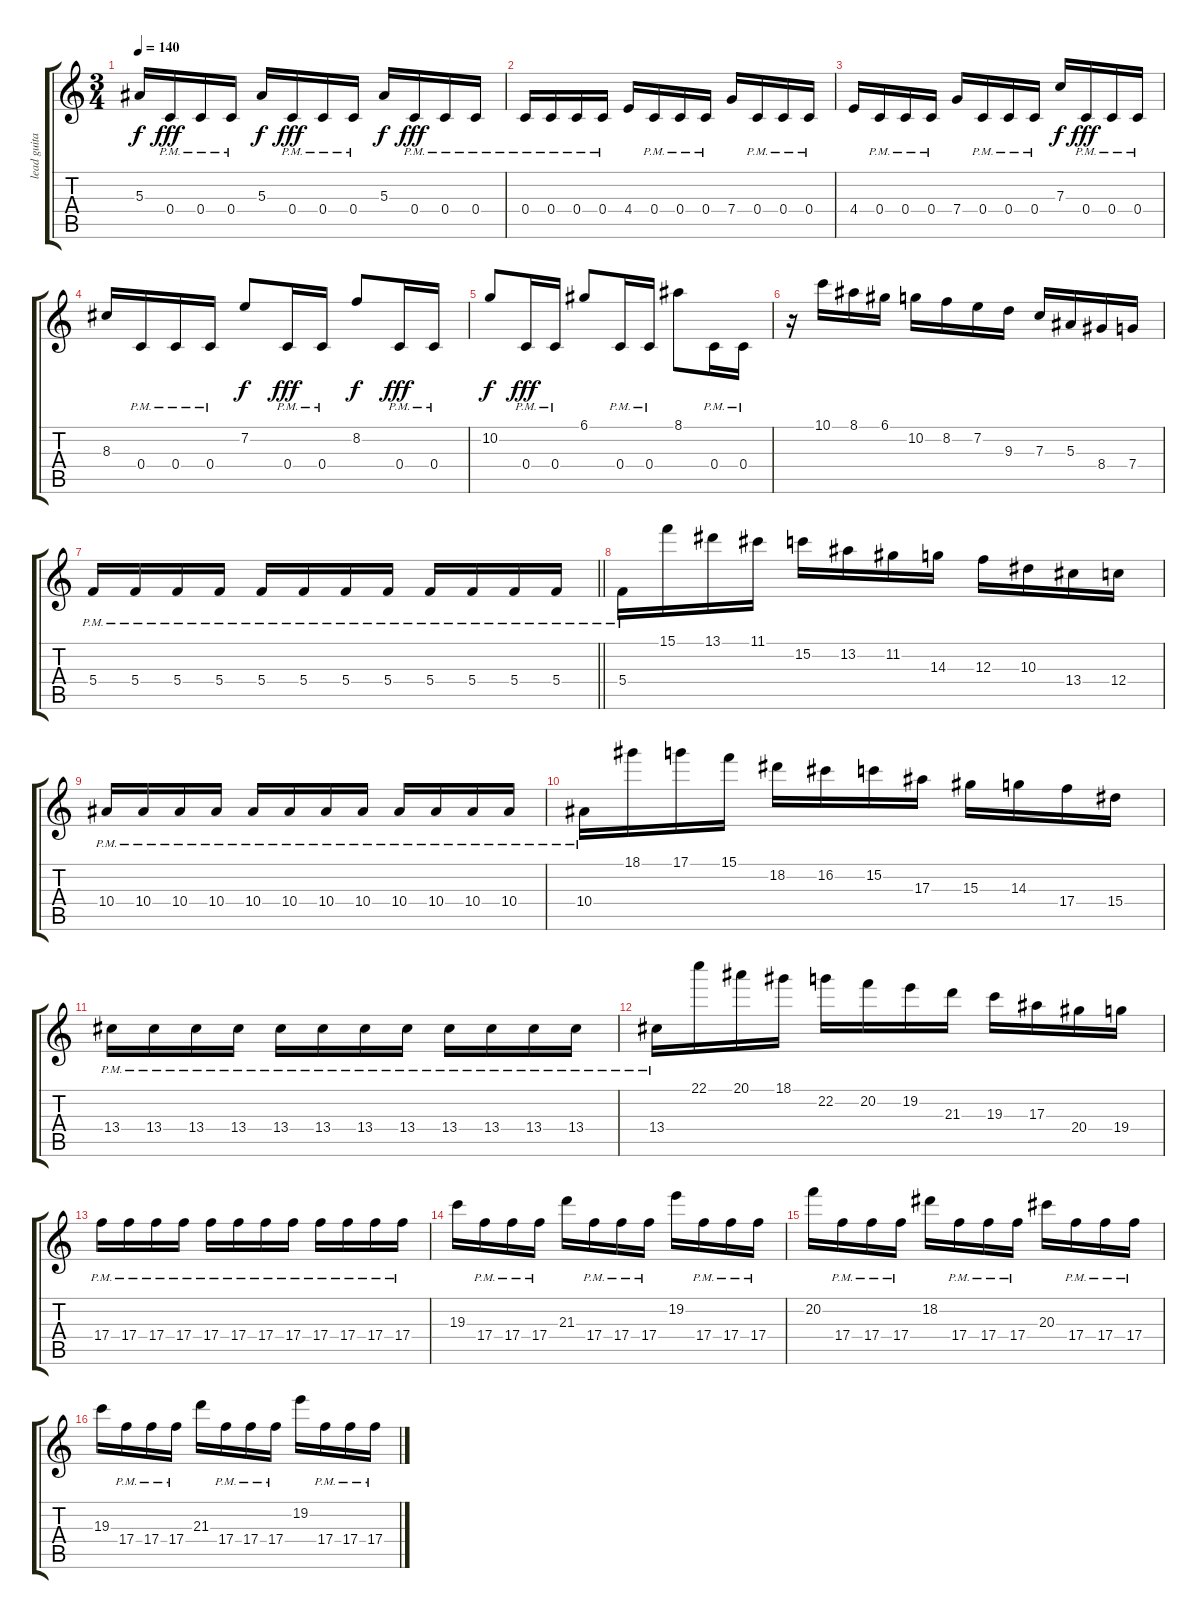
\track ("lead guitar" "lead guita") {instrument distortionguitar}
\staff {score tabs}
\tuning (D4 A3 F3 C3 G2 C2) {hide}
\ts (3 4)
\tempo 140
\clef g2
\ks c
5.3.16{dy f} 0.4{pm}.16{dy fff} 0.4{pm}.16 0.4{pm}.16 5.3.16{dy f} 0.4{pm}.16{dy fff} 0.4{pm}.16 0.4{pm}.16 5.3.16{dy f} 0.4{pm}.16{dy fff} 0.4{pm}.16 0.4{pm}.16 |
0.4{pm}.16 0.4{pm}.16 0.4{pm}.16 0.4{pm}.16 4.4.16 0.4{pm}.16 0.4{pm}.16 0.4{pm}.16 7.4.16 0.4{pm}.16 0.4{pm}.16 0.4{pm}.16 |
4.4.16 0.4{pm}.16 0.4{pm}.16 0.4{pm}.16 7.4.16 0.4{pm}.16 0.4{pm}.16 0.4{pm}.16 7.3.16{dy f} 0.4{pm}.16{dy fff} 0.4{pm}.16 0.4{pm}.16 |
8.3.16 0.4{pm}.16 0.4{pm}.16 0.4{pm}.16 7.2.8{dy f} 0.4{pm}.16{dy fff} 0.4{pm}.16 8.2.8{dy f} 0.4{pm}.16{dy fff} 0.4{pm}.16 |
10.2.8{dy f} 0.4{pm}.16{dy fff} 0.4{pm}.16 6.1.8 0.4{pm}.16 0.4{pm}.16 8.1.8 0.4{pm}.16 0.4{pm}.16 |
r.16 10.1.16 8.1.16 6.1.16 10.2.16 8.2.16 7.2.16 9.3.16 7.3.16 5.3.16 8.4.16 7.4.16 |
\barLineRight lightlight
5.4{pm}.16 5.4{pm}.16 5.4{pm}.16 5.4{pm}.16 5.4{pm}.16 5.4{pm}.16 5.4{pm}.16 5.4{pm}.16 5.4{pm}.16 5.4{pm}.16 5.4{pm}.16 5.4{pm}.16 |
5.4{pm}.16 15.1.16 13.1.16 11.1.16 15.2.16 13.2.16 11.2.16 14.3.16 12.3.16 10.3.16 13.4.16 12.4.16 |
10.4{pm}.16 10.4{pm}.16 10.4{pm}.16 10.4{pm}.16 10.4{pm}.16 10.4{pm}.16 10.4{pm}.16 10.4{pm}.16 10.4{pm}.16 10.4{pm}.16 10.4{pm}.16 10.4{pm}.16 |
10.4{pm}.16 18.1.16 17.1.16 15.1.16 18.2.16 16.2.16 15.2.16 17.3.16 15.3.16 14.3.16 17.4.16 15.4.16 |
13.4{pm}.16 13.4{pm}.16 13.4{pm}.16 13.4{pm}.16 13.4{pm}.16 13.4{pm}.16 13.4{pm}.16 13.4{pm}.16 13.4{pm}.16 13.4{pm}.16 13.4{pm}.16 13.4{pm}.16 |
13.4{pm}.16 22.1.16 20.1.16 18.1.16 22.2.16 20.2.16 19.2.16 21.3.16 19.3.16 17.3.16 20.4.16 19.4.16 |
17.4{pm}.16 17.4{pm}.16 17.4{pm}.16 17.4{pm}.16 17.4{pm}.16 17.4{pm}.16 17.4{pm}.16 17.4{pm}.16 17.4{pm}.16 17.4{pm}.16 17.4{pm}.16 17.4{pm}.16 |
19.3.16 17.4{pm}.16 17.4{pm}.16 17.4{pm}.16 21.3.16 17.4{pm}.16 17.4{pm}.16 17.4{pm}.16 19.2.16 17.4{pm}.16 17.4{pm}.16 17.4{pm}.16 |
20.2.16 17.4{pm}.16 17.4{pm}.16 17.4{pm}.16 18.2.16 17.4{pm}.16 17.4{pm}.16 17.4{pm}.16 20.3.16 17.4{pm}.16 17.4{pm}.16 17.4{pm}.16 |
19.3.16 17.4{pm}.16 17.4{pm}.16 17.4{pm}.16 21.3.16 17.4{pm}.16 17.4{pm}.16 17.4{pm}.16 19.2.16 17.4{pm}.16 17.4{pm}.16 17.4{pm}.16
